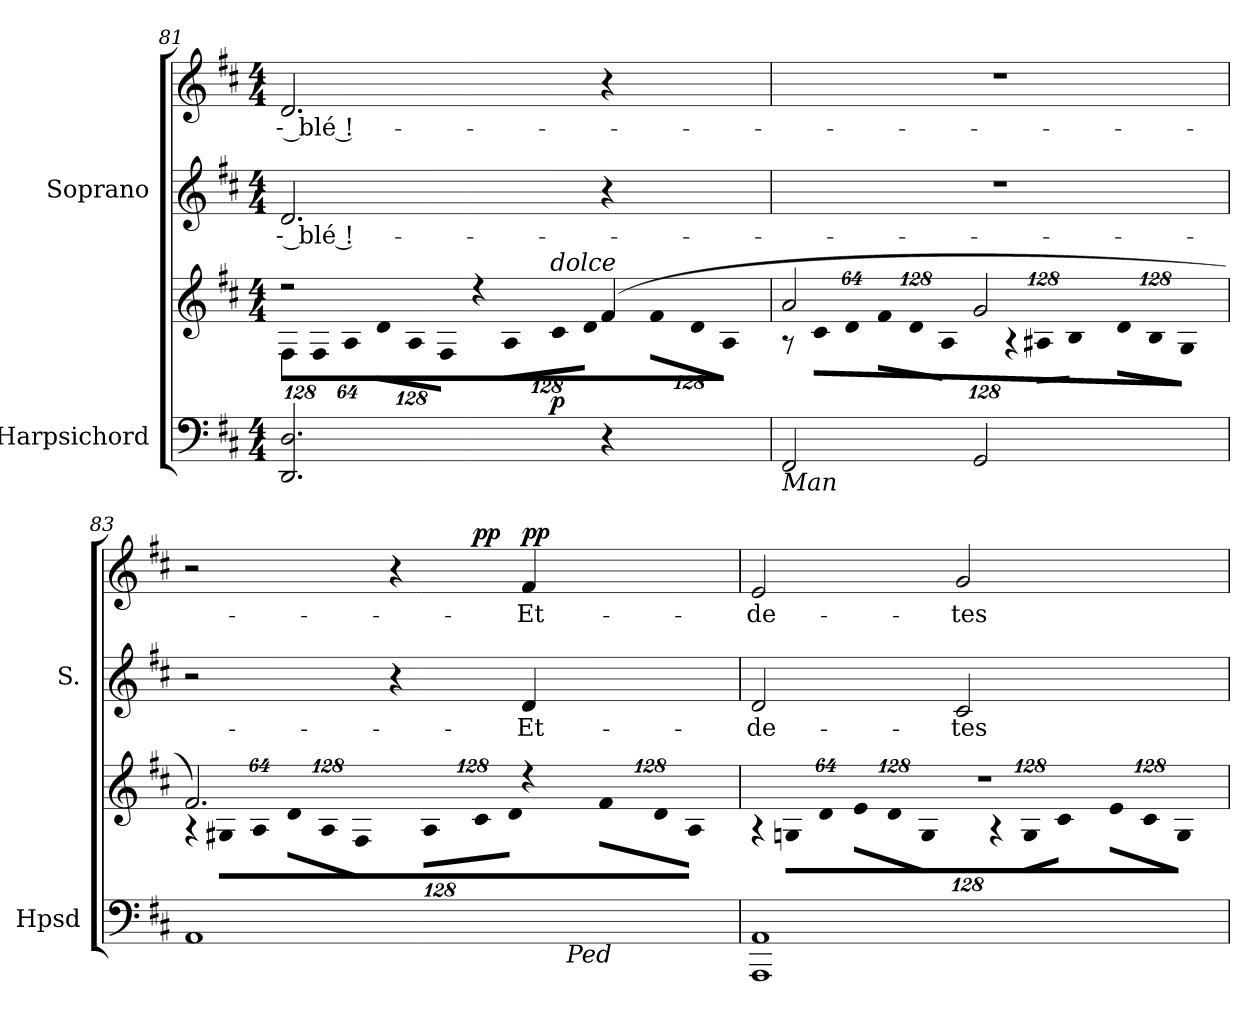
**kern	**kern	**dynam	**kern	**text	**kern	**text	**dynam
*part2	*part2	*part2	*part1	*part1	*part1	*part1	*part1
*staff4	*staff3	*staff3/4	*staff2	*staff2	*staff1	*staff1	*staff1/2
*I"Harpsichord	*	*	*I"Soprano	*	*	*	*
*I'Hpsd	*	*	*I'S.	*	*	*	*
!!LO:PB:g=z
*clefF4	*clefG2	*	*clefG2	*	*clefG2	*	*
*k[f#c#]	*k[f#c#]	*	*k[f#c#]	*	*k[f#c#]	*	*
*D:	*D:	*	*D:	*	*D:	*	*
*M4/4	*M4/4	*	*M4/4	*	*M4/4	*	*
=81	=81	=81	=81	=81	=81	=81	=81
*	*^	*	*	*	*	*	*
*	*	*Xbrackettup	*	*	*	*	*	*
!	!	!LO:N:vis=8	!	!	!	!	!	!
!	!	!	!	!	!LO:LY:b:color=#000000	!	!	!
!	!	!	!	!	!	!	!LO:LY:b:color=#000000	!
*	*	*^	*	*	*	*	*	*
2.DDi/ 2.Di	2r	1024%85F#i\L	2ryy	.	2.di/	-- blé !-	2.di/	-- blé !-	.
!	!	!LO:N:vis=8	!	!	!	!	!	!	!
.	.	1024%85F#i\	.	.	.	.	.	.	.
!	!	!LO:N:vis=8	!	!	!	!	!	!	!
.	.	512%43Ai\J	.	.	.	.	.	.	.
!	!	!LO:N:vis=8	!	!	!	!	!	!	!
.	.	1024%85di\L	.	.	.	.	.	.	.
!	!	!LO:N:vis=8	!	!	!	!	!	!	!
.	.	1024%85Ai\	.	.	.	.	.	.	.
!	!	!LO:N:vis=8	!	!	!	!	!	!	!
.	.	512%43F#i\J	.	.	.	.	.	.	.
!	!	!LO:N:vis=8	!	!	!	!	!	!	!
.	4r	1024%85Ai\L	8ryy	.	.	.	.	.	.
!	!	!LO:N:vis=8	!	!	!	!	!	!	!
.	.	1024%85c#i\	.	.	.	.	.	.	.
.	.	.	32ryy	.	.	.	.	.	.
.	.	.	128ryy	.	.	.	.	.	.
!	!	!	!LO:TX:a:i:t=dolce	!	!	!	!	!	!
.	.	.	4ryy	p	.	.	.	.	.
!	!	!LO:N:vis=8	!	!	!	!	!	!	!
.	.	512%43di\J	.	.	.	.	.	.	.
!	!	!LO:N:vis=8	!	!	!	!	!	!	!
4r	(4f#i/	1024%85f#i\L	.	.	4r	.	4r	.	.
!	!	!LO:N:vis=8	!	!	!	!	!	!	!
.	.	1024%85di\	.	.	.	.	.	.	.
.	.	.	16ryy	.	.	.	.	.	.
!	!	!LO:N:vis=8	!	!	!	!	!	!	!
.	.	512%43Ai\J	.	.	.	.	.	.	.
.	.	.	64.ryy	.	.	.	.	.	.
=82	=82	=82	=82	=82	=82	=82	=82	=82	=82
!LO:TX:b:i:t=Man	!	!	!	!	!	!	!	!	!
!	!	!LO:N:vis=8	!	!	!	!	!	!	!
*	*	*v	*v	*	*	*	*	*	*
2FF#i/	2ai/	1024%85r	.	1r	.	1r	.	.
!	!	!LO:N:vis=8	!	!	!	!	!	!
.	.	1024%85c#i\L	.	.	.	.	.	.
!	!	!LO:N:vis=8	!	!	!	!	!	!
.	.	512%43di\J	.	.	.	.	.	.
!	!	!LO:N:vis=8	!	!	!	!	!	!
.	.	1024%85f#i\L	.	.	.	.	.	.
!	!	!LO:N:vis=8	!	!	!	!	!	!
.	.	1024%85di\	.	.	.	.	.	.
!	!	!LO:N:vis=8	!	!	!	!	!	!
.	.	512%43Ai\J	.	.	.	.	.	.
!	!	!LO:N:vis=8	!	!	!	!	!	!
2GGi/	2gi/	1024%85r	.	.	.	.	.	.
!	!	!LO:N:vis=8	!	!	!	!	!	!
.	.	1024%85A#Xi\L	.	.	.	.	.	.
!	!	!LO:N:vis=8	!	!	!	!	!	!
.	.	512%43Bi\J	.	.	.	.	.	.
!	!	!LO:N:vis=8	!	!	!	!	!	!
.	.	1024%85di\L	.	.	.	.	.	.
!	!	!LO:N:vis=8	!	!	!	!	!	!
.	.	1024%85Bi\	.	.	.	.	.	.
!	!	!LO:N:vis=8	!	!	!	!	!	!
.	.	512%43Gi\J	.	.	.	.	.	.
=83	=83	=83	=83	=83	=83	=83	=83	=83
!	!	!LO:N:vis=8	!	!	!	!	!	!
*^	*	*	*	*	*	*^	*	*
1AAi	2ryy	2.f#i/)	1024%85r	.	2r	.	2r	2ryy	.	.
!	!	!	!LO:N:vis=8	!	!	!	!	!	!	!
.	.	.	1024%85G#Xi\L	.	.	.	.	.	.	.
!	!	!	!LO:N:vis=8	!	!	!	!	!	!	!
.	.	.	512%43Ai\J	.	.	.	.	.	.	.
!	!	!	!LO:N:vis=8	!	!	!	!	!	!	!
.	.	.	1024%85di\L	.	.	.	.	.	.	.
!	!	!	!LO:N:vis=8	!	!	!	!	!	!	!
.	.	.	1024%85Ai\	.	.	.	.	.	.	.
!	!	!	!LO:N:vis=8	!	!	!	!	!	!	!
.	.	.	512%43F#i\J	.	.	.	.	.	.	.
!	!	!	!LO:N:vis=8	!	!	!	!	!	!	!
.	4ryy	.	1024%85Ai\L	.	4r	.	4r	8ryy	.	.
!	!	!	!LO:N:vis=8	!	!	!	!	!	!	!
.	.	.	1024%85c#i\	.	.	.	.	.	.	.
.	.	.	.	.	.	.	.	32ryy	.	.
.	.	.	.	.	.	.	.	128ryy	.	.
.	.	.	.	.	.	.	.	4ryy	.	pp
!	!	!	!LO:N:vis=8	!	!	!	!	!	!	!
.	.	.	512%43di\J	.	.	.	.	.	.	.
!	!	!	!LO:N:vis=8	!	!	!	!	!	!	!
!	!	!	!	!	!	!LO:LY:b:color=#000000	!	!	!	!
!	!	!	!	!	!	!	!	!	!LO:LY:b:color=#000000	!
.	16ryy	4r	1024%85f#i\L	.	4di/	-Et-	4f#i/	.	-Et-	pp
.	64.ryy	.	.	.	.	.	.	.	.	.
!	!	!	!LO:N:vis=8	!	!	!	!	!	!	!
.	.	.	1024%85di\	.	.	.	.	.	.	.
!	!LO:TX:b:i:t=Ped	!	!	!	!	!	!	!	!	!
.	8ryy	.	.	.	.	.	.	.	.	.
.	.	.	.	.	.	.	.	16ryy	.	.
!	!	!	!LO:N:vis=8	!	!	!	!	!	!	!
.	.	.	512%43Ai\J	.	.	.	.	.	.	.
.	32ryy	.	.	.	.	.	.	.	.	.
.	.	.	.	.	.	.	.	64.ryy	.	.
.	128ryy	.	.	.	.	.	.	.	.	.
=84	=84	=84	=84	=84	=84	=84	=84	=84	=84	=84
!	!	!	!LO:N:vis=8	!	!	!	!	!	!	!
*v	*v	*	*	*	*	*	*v	*v	*	*
*^	*	*	*	*	*	*^	*	*
!	!	!	!	!	!	!LO:LY:b:color=#000000	!	!	!	!
*v	*v	*	*	*	*	*	*v	*v	*	*
*^	*	*	*	*	*	*^	*	*
!	!	!	!	!	!	!	!	!	!LO:LY:b:color=#000000	!
*v	*v	*	*	*	*	*	*v	*v	*	*
1AAAi 1AAi	1r	1024%85r	.	2di/	-de-	2ei/	-de-	.
!	!	!LO:N:vis=8	!	!	!	!	!	!
.	.	1024%85Gni\L	.	.	.	.	.	.
!	!	!LO:N:vis=8	!	!	!	!	!	!
.	.	512%43di\J	.	.	.	.	.	.
!	!	!LO:N:vis=8	!	!	!	!	!	!
.	.	1024%85ei\L	.	.	.	.	.	.
!	!	!LO:N:vis=8	!	!	!	!	!	!
.	.	1024%85di\	.	.	.	.	.	.
!	!	!LO:N:vis=8	!	!	!	!	!	!
.	.	512%43Gi\J	.	.	.	.	.	.
!	!	!LO:N:vis=8	!	!	!	!	!	!
!	!	!	!	!	!LO:LY:b:color=#000000	!	!	!
!	!	!	!	!	!	!	!LO:LY:b:color=#000000	!
.	.	1024%85r	.	2c#i/	-tes-	2gi/	-tes-	.
!	!	!LO:N:vis=8	!	!	!	!	!	!
.	.	1024%85Gi\L	.	.	.	.	.	.
!	!	!LO:N:vis=8	!	!	!	!	!	!
.	.	512%43c#i\J	.	.	.	.	.	.
!	!	!LO:N:vis=8	!	!	!	!	!	!
.	.	1024%85ei\L	.	.	.	.	.	.
!	!	!LO:N:vis=8	!	!	!	!	!	!
.	.	1024%85c#i\	.	.	.	.	.	.
!	!	!LO:N:vis=8	!	!	!	!	!	!
.	.	512%43Gi\J	.	.	.	.	.	.
*	*v	*v	*	*	*	*	*	*
=	=	=	=	=	=	=	=
*-	*-	*-	*-	*-	*-	*-	*-
